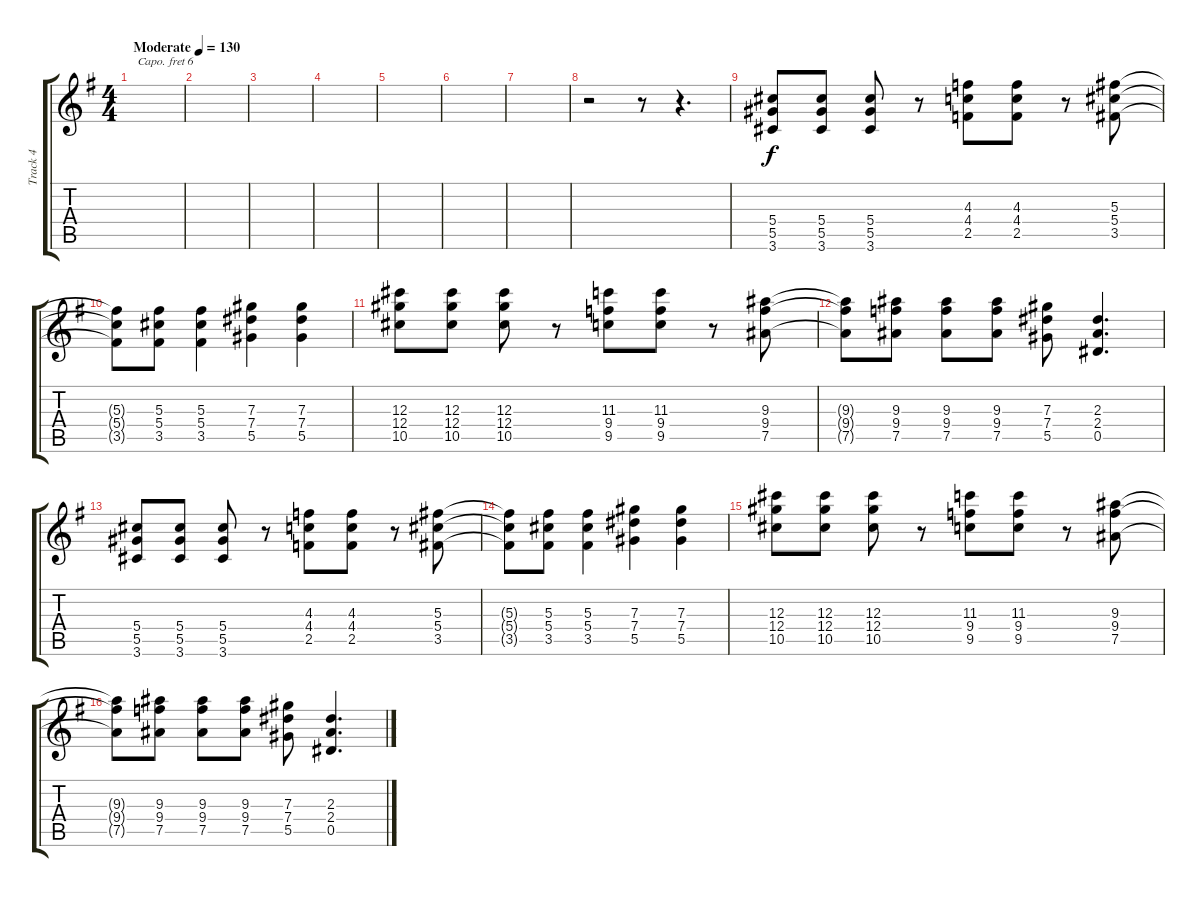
\track ("Track 4" "Track 4") {instrument overdrivenguitar}
\staff {score tabs}
\capo 6
\tuning (E4 B3 G3 D3 A2 E2) {hide}
\ts (4 4)
\tempo (130 "Moderate")
\clef g2
\ks g
|
|
|
|
|
|
|
r.2 r.8 r.4{d} |
(5.4 5.5 3.6).8 (5.4 5.5 3.6).8 (5.4 5.5 3.6).8 r.8 (4.3 4.4 2.5).8 (4.3 4.4 2.5).8 r.8 (5.3 5.4 3.5).8 |
(5.3{t} 5.4{t} 3.5{t}).8 (5.3 5.4 3.5).8 (5.3 5.4 3.5).4 (7.3 7.4 5.5).4 (7.3 7.4 5.5).4 |
(12.3 12.4 10.5).8 (12.3 12.4 10.5).8 (12.3 12.4 10.5).8 r.8 (11.3 9.4 9.5).8 (11.3 9.4 9.5).8 r.8 (9.3 9.4 7.5).8 |
(9.3{t} 9.4{t} 7.5{t}).8 (9.3 9.4 7.5).8 (9.3 9.4 7.5).8 (9.3 9.4 7.5).8 (7.3 7.4 5.5).8 (2.3 2.4 0.5).4{d} |
(5.4 5.5 3.6).8 (5.4 5.5 3.6).8 (5.4 5.5 3.6).8 r.8 (4.3 4.4 2.5).8 (4.3 4.4 2.5).8 r.8 (5.3 5.4 3.5).8 |
(5.3{t} 5.4{t} 3.5{t}).8 (5.3 5.4 3.5).8 (5.3 5.4 3.5).4 (7.3 7.4 5.5).4 (7.3 7.4 5.5).4 |
(12.3 12.4 10.5).8 (12.3 12.4 10.5).8 (12.3 12.4 10.5).8 r.8 (11.3 9.4 9.5).8 (11.3 9.4 9.5).8 r.8 (9.3 9.4 7.5).8 |
(9.3{t} 9.4{t} 7.5{t}).8 (9.3 9.4 7.5).8 (9.3 9.4 7.5).8 (9.3 9.4 7.5).8 (7.3 7.4 5.5).8 (2.3 2.4 0.5).4{d}
